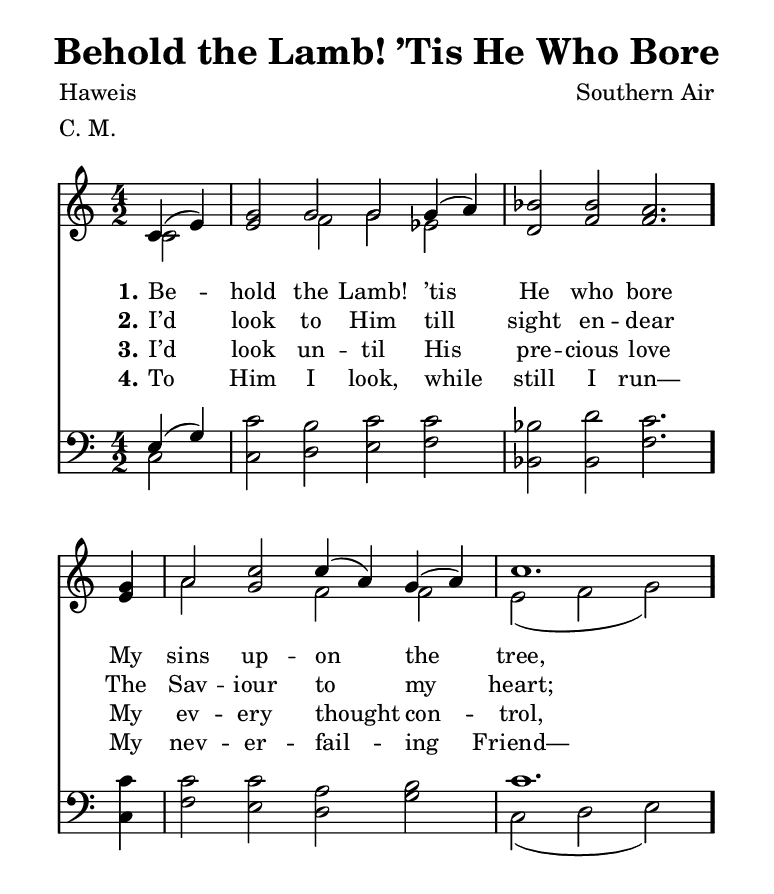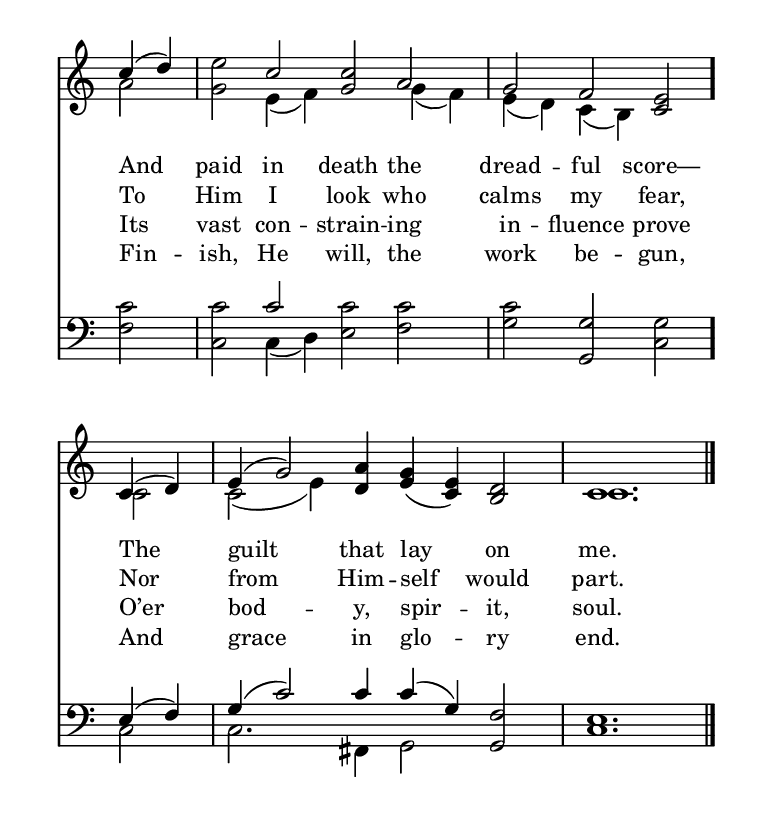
\include "common/global.ily"
\paper {
  \include "common/paper.ily"
  ragged-bottom = ##t
  ragged-last-bottom = ##t
  systems-per-page = #(cond (is-eogsized 2) (#t #f))
  %page-count = ##f
}

\header{
  hymnnumber = "61"
  title = "Behold the Lamb! ’Tis He Who Bore"
  tunename = "St. Louis"
  meter = "C. M."
  poet = "Haweis"
  composer = "Southern Air"
  %copyright = ""
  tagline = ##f
}

% for fermata in MIDI
ta = { \tempo 2=80 }
tb = { \tempo 2=40 }

global = {
  \include "common/overrides.ily"
  \override Staff.TimeSignature.style = #'numbered
  \time 4/2
  \override Score.MetronomeMark.transparent = ##t % hide all fermata changes too
  \ta
  \key c \major
  \partial 2
  \autoBeamOff
}

notesSoprano = {
\global
\relative c' {

  { c4( e4) | g2 g2 g2 g4( a4) | bes2 bes2 a2. }
  { g4 | a2 c2 c4( a4) g4( a4) | c1. }
  { c4( d4) | e2 c2 c2 a2 | g2 f2 e2 }
%  { c4( d4) | e4( g4) a4 g4( e4) | d2 c1 } % this is how it looks in my probably-mismarked photocopy
  { c4( d4) | e4( g2) a4 g4( e4) d2 | c1. } % I changed the c1 to a c1. at the end to make it fit, and moved the barcheck

  \bar "|."

}
}

notesAlto = {
\global
\relative e' {

  { c2 | e2 f2 g2 ees2 | d2 f2 f2. }
  { e4 | a2 g2 f2 f2 | e2( f2 g2) }
  { a2 | g2 e4( f4) g2 g4( f4) | e4( d4) c4( b4) c2 }
  { c2 | c2( e4) d4 e4( c4) b2 | c1. }

}
}

notesTenor = {
\global
\relative a {

  { e4( g4) | c2 b2 c2 c2 | bes2 d2 c2. }
  { c4 | c2 c2 a2 b2 | c1. }
  { c2 | c2 c2 c2 c2 | c2 g2 g2 }
  { e4( f4) | g4( c2) c4 c4( g4) f2 | e1. }

}
}

notesBass = {
\global
\relative f {

  { c2 | c2 d2 e2 f2 | bes,2 bes2 f'2. }
  { c4 | f2 e2 d2 g2 | c,2( d2 e2) }
  { f2 | c2 c4( d4) e2 f2 | g2 g,2 c2 }
  { c2 | c2. fis,4 g2 g2 | c1. }

}
}

wordsA = \lyricmode {
\set stanza = "1."

Be -- hold the Lamb! ’tis He who bore \bar "."
My sins up -- on the tree, \bar "." \break
And paid in death the dread -- ful score— \bar "."
The guilt that lay on me. \bar "." \break

}

wordsB = \lyricmode {
\set stanza = "2."

I’d look to Him till sight en -- dear
The Sav -- iour to my heart;
To Him I look who calms my fear,
Nor from Him -- self would part.

}

wordsC = \lyricmode {
\set stanza = "3."

I’d look un -- til His pre -- cious love
My ev -- ery thought con -- trol,
Its vast con -- strain -- ing in -- fluence prove
O’er bod -- y, spir -- it, soul.

}

wordsD = \lyricmode {
\set stanza = "4."

To Him I look, while still I run—
My nev -- er -- fail -- ing Friend—
Fin -- ish, He will, the work be -- gun,
And grace in glo -- ry end.

}

\score {
  \context ChoirStaff <<
    \context Staff = upper <<
      \set ChoirStaff.systemStartDelimiter = #'SystemStartBar
      \set ChoirStaff.printPartCombineTexts = ##f
      \partcombine #'(2 . 9) \notesSoprano \notesAlto
      \context NullVoice = sopranos { \voiceOne << \notesSoprano >> }
      \context NullVoice = altos { \voiceTwo << \notesAlto >> }
      \context Lyrics = one   \lyricsto sopranos \wordsA
      \context Lyrics = two   \lyricsto sopranos \wordsB
      \context Lyrics = three \lyricsto sopranos \wordsC
      \context Lyrics = four  \lyricsto sopranos \wordsD
      %\context Lyrics = five  \lyricsto sopranos \wordsE
    >>
    \context Staff = men <<
      \clef bass
      \set ChoirStaff.printPartCombineTexts = ##f
      \partcombine #'(2 . 9) \notesTenor \notesBass
      \context NullVoice = tenors { \voiceOne << \notesTenor >> }
      \context NullVoice = basses { \voiceTwo << \notesBass >> }
    >>
  >>
  \layout {
    \include "common/layout.ily"
  }
  \midi{
    \include "common/midi.ily"
  }
}

\version "2.19.49"  % necessary for upgrading to future LilyPond versions.

% vi:set et ts=2 sw=2 ai nocindent syntax=lilypond:
